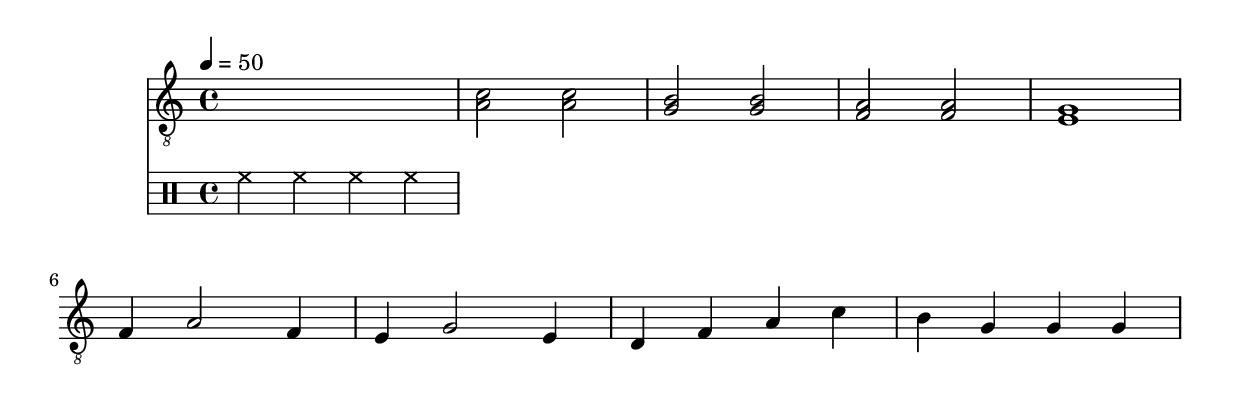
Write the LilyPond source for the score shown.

\header { tagline = ##f }\paper {

scoreTitleMarkup = ##f

bookTitleMarkup = ##f

evenHeaderMarkup = ##f

oddHeaderMarkup = ##f

evenFooterMarkup = ##f

oddFooterMarkup = ##f
}
\version "2.20.0"

symbols =  {
  \time 4/4
  \tempo 4 = 50

  \drums { hh4 hh hh hh }
 
  % 16
  <c' a>2 <c' a>
  <b g>2  <b g>
  <a f>2  <a f>
  <g e>1 \break
  
  % 20
  f4 a2 f4
  e4 g2 e4
  d4 f a c'
  b4 g g g \break
}

\score {
  <<
    \new Staff \with {midiInstrument = "acoustic guitar (nylon)"} {
      \clef "G_8"
      \symbols
    }
  >>

  \midi { }
  \layout { }
}
